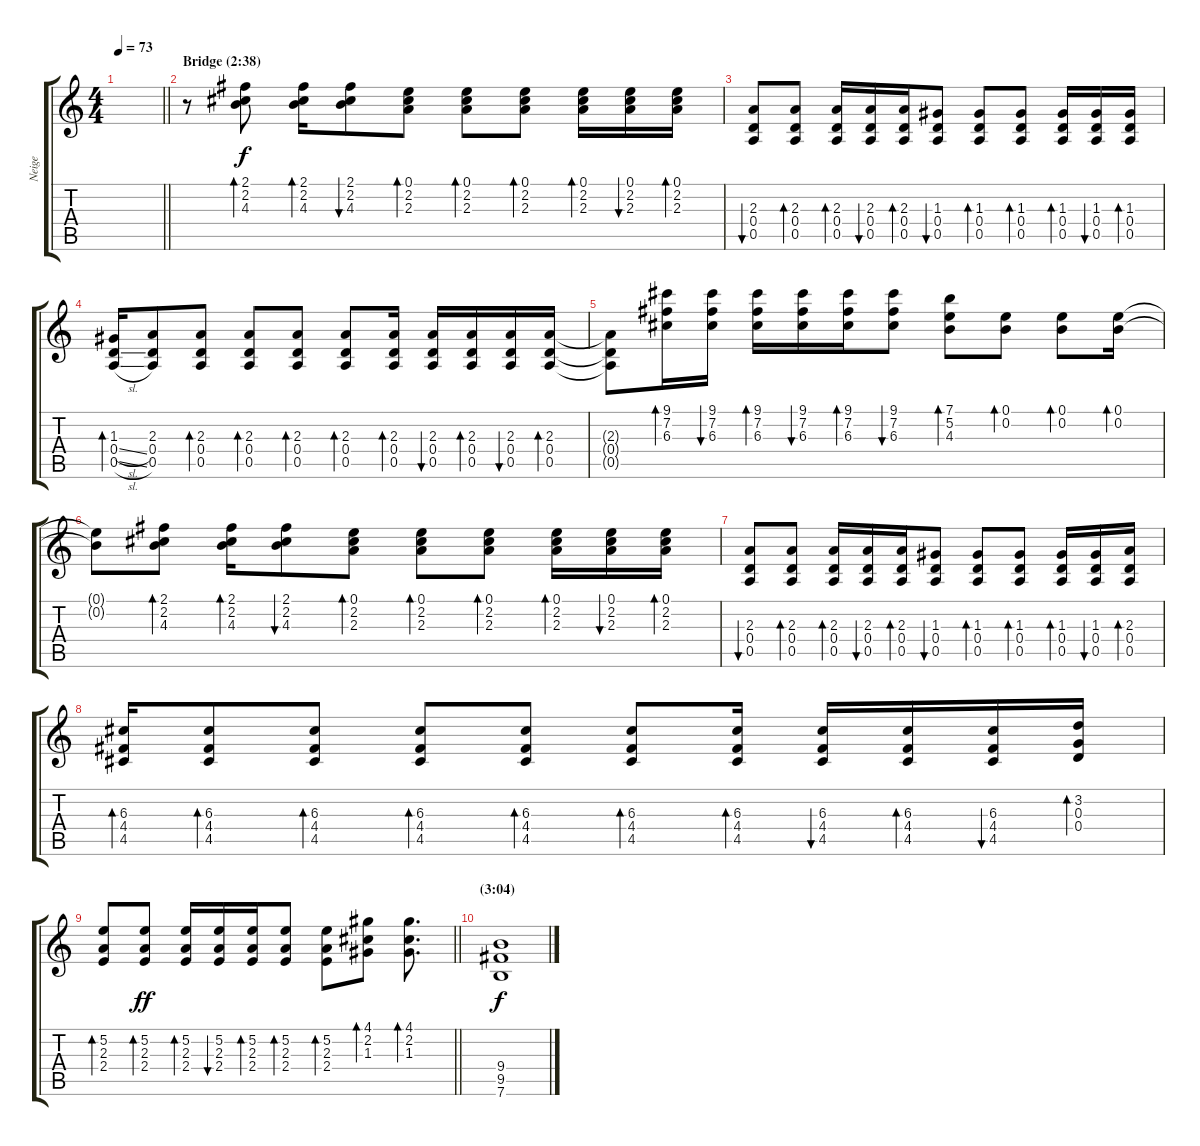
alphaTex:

\track ("Neige" "Neige") {instrument distortionguitar}
\staff {score tabs}
\tuning (E4 B3 G3 D3 A2 E2) {hide}
\ts (4 4)
\tempo 73
\clef g2
\barLineRight lightlight
\ks c
|
\section ("" "Bridge (2:38)")
r.8 (2.1 2.2 4.3).8{bd 30} (2.1 2.2 4.3).16{bd 30} (2.1 2.2 4.3).8{bu 30} (0.1 2.2 2.3).8{bd 30} (0.1 2.2 2.3).8{bd 30} (0.1 2.2 2.3).8{bd 30} (0.1 2.2 2.3).16{bd 30} (0.1 2.2 2.3).16{bu 60} (0.1 2.2 2.3).16{bd 60} |
(2.3 0.4 0.5).8{bu 30} (2.3 0.4 0.5).8{bd 30} (2.3 0.4 0.5).16{bd 30} (2.3 0.4 0.5).16{bu 60} (2.3 0.4 0.5).16{bd 60} (1.3 0.4 0.5).8{bu 60} (1.3 0.4 0.5).8{bd 60} (1.3 0.4 0.5).8{bd 60} (1.3 0.4 0.5).16{bd 60} (1.3 0.4 0.5).16{bu 60} (1.3 0.4 0.5).16{bd 60} |
(1.3 0.4{sl} 0.5{sl}).16{bd 60} (2.3 0.4 0.5).8 (2.3 0.4 0.5).8{bd 60} (2.3 0.4 0.5).8{bd 60} (2.3 0.4 0.5).8{bd 60} (2.3 0.4 0.5).8{bd 60} (2.3 0.4 0.5).16{bd 60} (2.3 0.4 0.5).16{bu 60} (2.3 0.4 0.5).16{bd 60} (2.3 0.4 0.5).16{bu 60} (2.3 0.4 0.5).16{bd 60} |
(2.3{t} 0.4{t} 0.5{t}).8 (9.1 7.2 6.3).16{bd 60} (9.1 7.2 6.3).16{bu 60} (9.1 7.2 6.3).16{bd 60} (9.1 7.2 6.3).16{bu 60} (9.1 7.2 6.3).16{bd 60} (9.1 7.2 6.3).8{bu 60} (7.1 5.2 4.3).8{bd 60} (0.1 0.2).8{bd 60} (0.1 0.2).8{bd 60} (0.1 0.2).16{bd 60} |
(0.1{t} 0.2{t}).8 (2.1 2.2 4.3).8{bd 30} (2.1 2.2 4.3).16{bd 30} (2.1 2.2 4.3).8{bu 30} (0.1 2.2 2.3).8{bd 30} (0.1 2.2 2.3).8{bd 30} (0.1 2.2 2.3).8{bd 30} (0.1 2.2 2.3).16{bd 30} (0.1 2.2 2.3).16{bu 60} (0.1 2.2 2.3).16{bd 60} |
(2.3 0.4 0.5).8{bu 30} (2.3 0.4 0.5).8{bd 30} (2.3 0.4 0.5).16{bd 30} (2.3 0.4 0.5).16{bu 60} (2.3 0.4 0.5).16{bd 60} (1.3 0.4 0.5).8{bu 60} (1.3 0.4 0.5).8{bd 60} (1.3 0.4 0.5).8{bd 60} (1.3 0.4 0.5).16{bd 60} (1.3 0.4 0.5).16{bu 60} (2.3 0.4 0.5).16{bd 60} |
(6.3 4.4 4.5).16{bd 60} (6.3 4.4 4.5).8{bd 60} (6.3 4.4 4.5).8{bd 60} (6.3 4.4 4.5).8{bd 60} (6.3 4.4 4.5).8{bd 60} (6.3 4.4 4.5).8{bd 60} (6.3 4.4 4.5).16{bd 60} (6.3 4.4 4.5).16{bu 60} (6.3 4.4 4.5).16{bd 60} (6.3 4.4 4.5).16{bu 60} (3.2 0.3 0.4).16{bd 60} |
\barLineRight lightlight
(5.2 2.3 2.4).8{bd 60} (5.2 2.3 2.4).8{bd 60 dy ff} (5.2 2.3 2.4).16{bd 60} (5.2 2.3 2.4).16{bu 60} (5.2 2.3 2.4).16{bd 60} (5.2 2.3 2.4).8{bd 60} (5.2 2.3 2.4).8{bd 60} (4.1 2.2 1.3).8{bd 60} (4.1 2.2 1.3).8{d bd 60} |
\section ("" "(3:04)")
(9.4 9.5 7.6).1{dy f}
